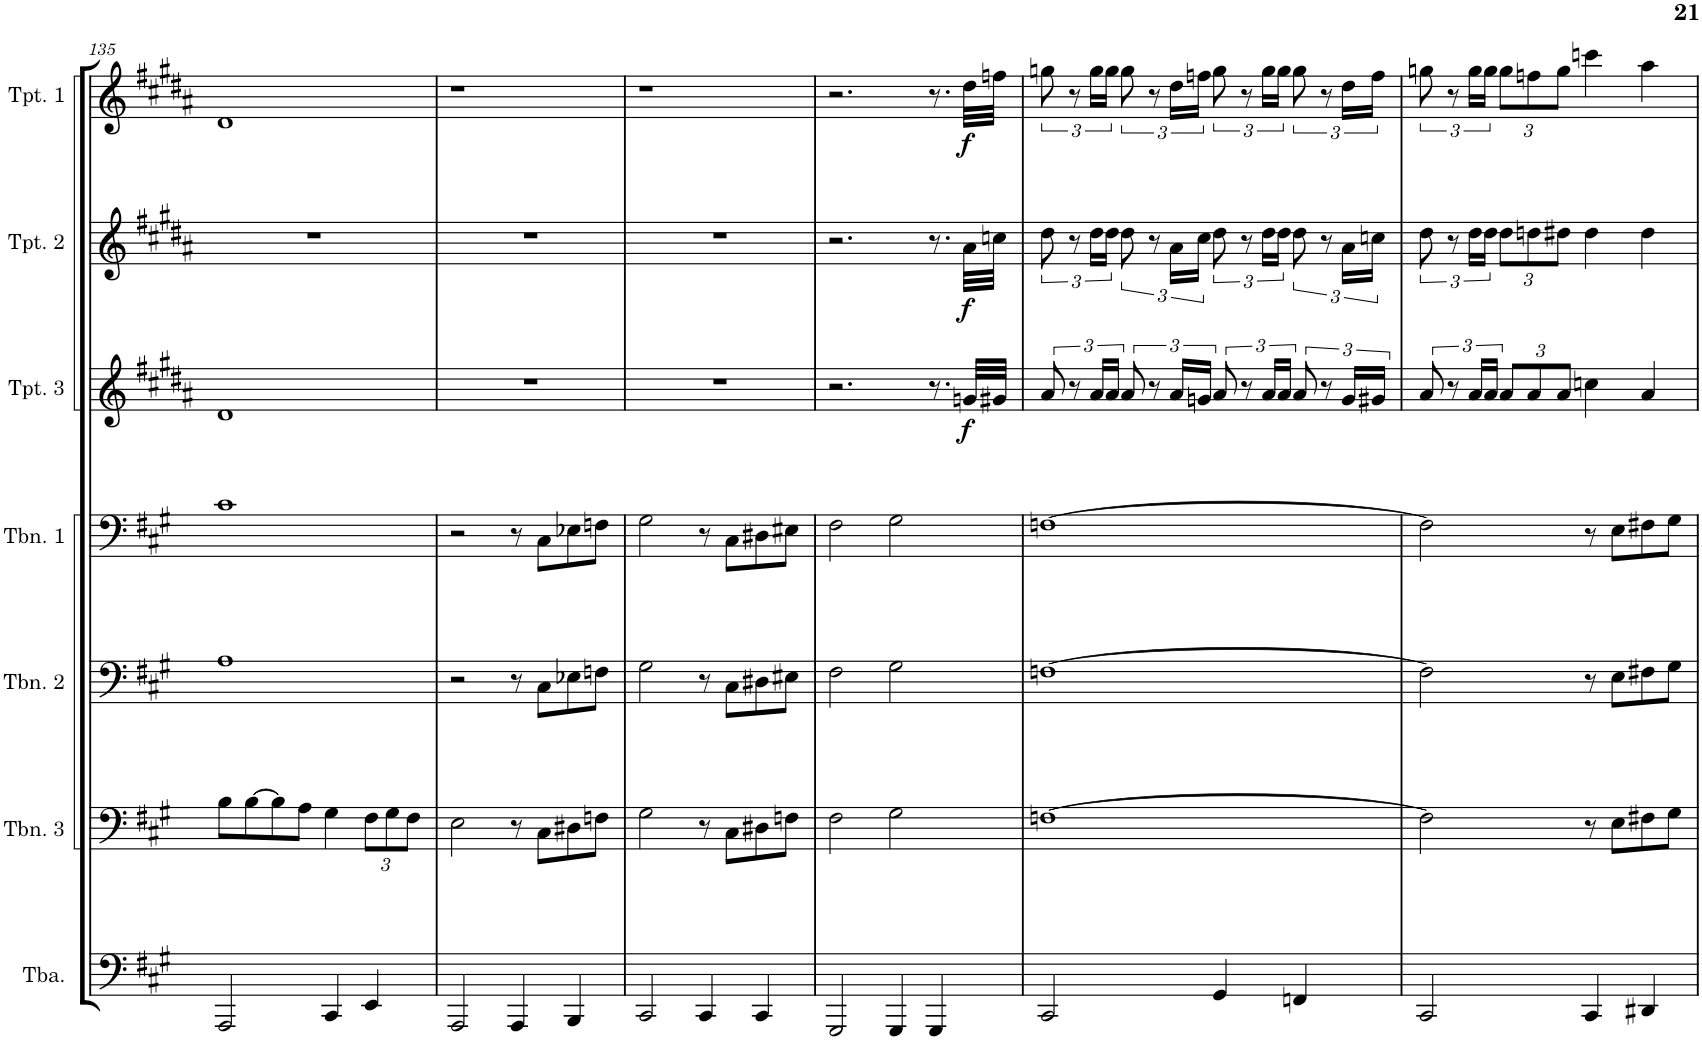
**kern	**kern	**kern	**kern	**kern	**dynam	**kern	**dynam	**kern	**dynam
*part7	*part6	*part5	*part4	*part3	*part3	*part2	*part2	*part1	*part1
*staff7	*staff6	*staff5	*staff4	*staff3	*staff3	*staff2	*staff2	*staff1	*staff1
*I"Tuba	*I"Trombone 3	*I"Trombone 2	*I"Trombone 1	*I"Trumpet 3	*	*I"Trumpet 2	*	*I"Trumpet 1	*
*I'Tba.	*I'Tbn. 3	*I'Tbn. 2	*I'Tbn. 1	*I'Tpt. 3	*	*I'Tpt. 2	*	*I'Tpt. 1	*
!!LO:PB:g=z
*clefF4	*clefF4	*clefF4	*clefF4	*clefG2	*	*clefG2	*	*clefG2	*
*	*	*	*	*Trd1c2	*	*Trd1c2	*	*Trd1c2	*
*k[f#c#g#]	*k[f#c#g#]	*k[f#c#g#]	*k[f#c#g#]	*k[f#c#g#d#a#]	*	*k[f#c#g#d#a#]	*	*k[f#c#g#d#a#]	*
*M4/4	*M4/4	*M4/4	*M4/4	*M4/4	*	*M4/4	*	*M4/4	*
=135	=135	=135	=135	=135	=135	=135	=135	=135	=135
2AAA/	8B\L	1A	1c#	1d#	.	1r	.	1d#	.
.	[8B\	.	.	.	.	.	.	.	.
.	8B\]	.	.	.	.	.	.	.	.
.	8A\J	.	.	.	.	.	.	.	.
4CC#/	4G#\	.	.	.	.	.	.	.	.
*	*Xbrackettup	*	*	*	*	*	*	*	*
4EE/	12F#\L	.	.	.	.	.	.	.	.
.	12G#\	.	.	.	.	.	.	.	.
.	12F#\J	.	.	.	.	.	.	.	.
=136	=136	=136	=136	=136	=136	=136	=136	=136	=136
2AAA/	2E\	2r	2r	1r	.	1r	.	1r	.
4AAA/	8r	8r	8r	.	.	.	.	.	.
.	8C#\L	8C#\L	8C#\L	.	.	.	.	.	.
4BBB/	8D#X\	8E-X\	8E-X\	.	.	.	.	.	.
.	8Fn\J	8Fn\J	8Fn\J	.	.	.	.	.	.
=137	=137	=137	=137	=137	=137	=137	=137	=137	=137
2CC#/	2G#\	2G#\	2G#\	1r	.	1r	.	1r	.
4CC#/	8r	8r	8r	.	.	.	.	.	.
.	8C#\L	8C#\L	8C#\L	.	.	.	.	.	.
4CC#/	8D#X\	8D#X\	8D#X\	.	.	.	.	.	.
.	8Fn\J	8E#X\J	8E#X\J	.	.	.	.	.	.
=138	=138	=138	=138	=138	=138	=138	=138	=138	=138
2GGG#/	2F#\	2F#\	2F#\	2.r	.	2.r	.	2.r	.
4GGG#/	2G#\	2G#\	2G#\	.	.	.	.	.	.
4GGG#/	.	.	.	8.r	.	8.r	.	8.r	.
!	!	!	!	!	!LO:DY:b	!	!LO:DY:b	!	!LO:DY:b
.	.	.	.	32gn/LLL	f	32a#\LLL	f	32dd#\LLL	f
.	.	.	.	32g#X/JJJ	.	32ccn\JJJ	.	32ffn\JJJ	.
=139	=139	=139	=139	=139	=139	=139	=139	=139	=139
2CC#/	[1Fn	[1Fn	[1Fn	12a#/	.	12dd#\	.	12ggn\	.
.	.	.	.	12r	.	12r	.	12r	.
.	.	.	.	24a#/LL	.	24dd#\LL	.	24gg\LL	.
.	.	.	.	24a#/JJ	.	24dd#\JJ	.	24gg\JJ	.
.	.	.	.	12a#/	.	12dd#\	.	12gg\	.
.	.	.	.	12r	.	12r	.	12r	.
.	.	.	.	24a#/LL	.	24a#\LL	.	24dd#\LL	.
.	.	.	.	24gn/JJ	.	24cc#\JJ	.	24ffn\JJ	.
4GG#/	.	.	.	12a#/	.	12dd#\	.	12gg\	.
.	.	.	.	12r	.	12r	.	12r	.
.	.	.	.	24a#/LL	.	24dd#\LL	.	24gg\LL	.
.	.	.	.	24a#/JJ	.	24dd#\JJ	.	24gg\JJ	.
4FFn/	.	.	.	12a#/	.	12dd#\	.	12gg\	.
.	.	.	.	12r	.	12r	.	12r	.
.	.	.	.	24g/LL	.	24a#\LL	.	24dd#\LL	.
.	.	.	.	24g#X/JJ	.	24ccn\JJ	.	24ff\JJ	.
=140	=140	=140	=140	=140	=140	=140	=140	=140	=140
2CC#/	2F\]	2F\]	2F\]	12a#/	.	12dd#\	.	12ggn\	.
.	.	.	.	12r	.	12r	.	12r	.
.	.	.	.	24a#/LL	.	24dd#\LL	.	24gg\LL	.
.	.	.	.	24a#/JJ	.	24dd#\JJ	.	24gg\JJ	.
*	*	*	*	*Xbrackettup	*	*Xbrackettup	*	*Xbrackettup	*
.	.	.	.	12a#/L	.	12dd#\L	.	12gg\L	.
.	.	.	.	12a#/	.	12ddn\	.	12ffn\	.
.	.	.	.	12a#/J	.	12dd#X\J	.	12gg\J	.
4CC#/	8r	8r	8r	4ccn\	.	4dd#\	.	4cccn\	.
.	8E\L	8E\L	8E\L	.	.	.	.	.	.
4DD#X/	8F#X\	8F#X\	8F#X\	4a#/	.	4dd#\	.	4aa#\	.
.	8G#\J	8G#\J	8G#\J	.	.	.	.	.	.
=	=	=	=	=	=	=	=	=	=
*-	*-	*-	*-	*-	*-	*-	*-	*-	*-
